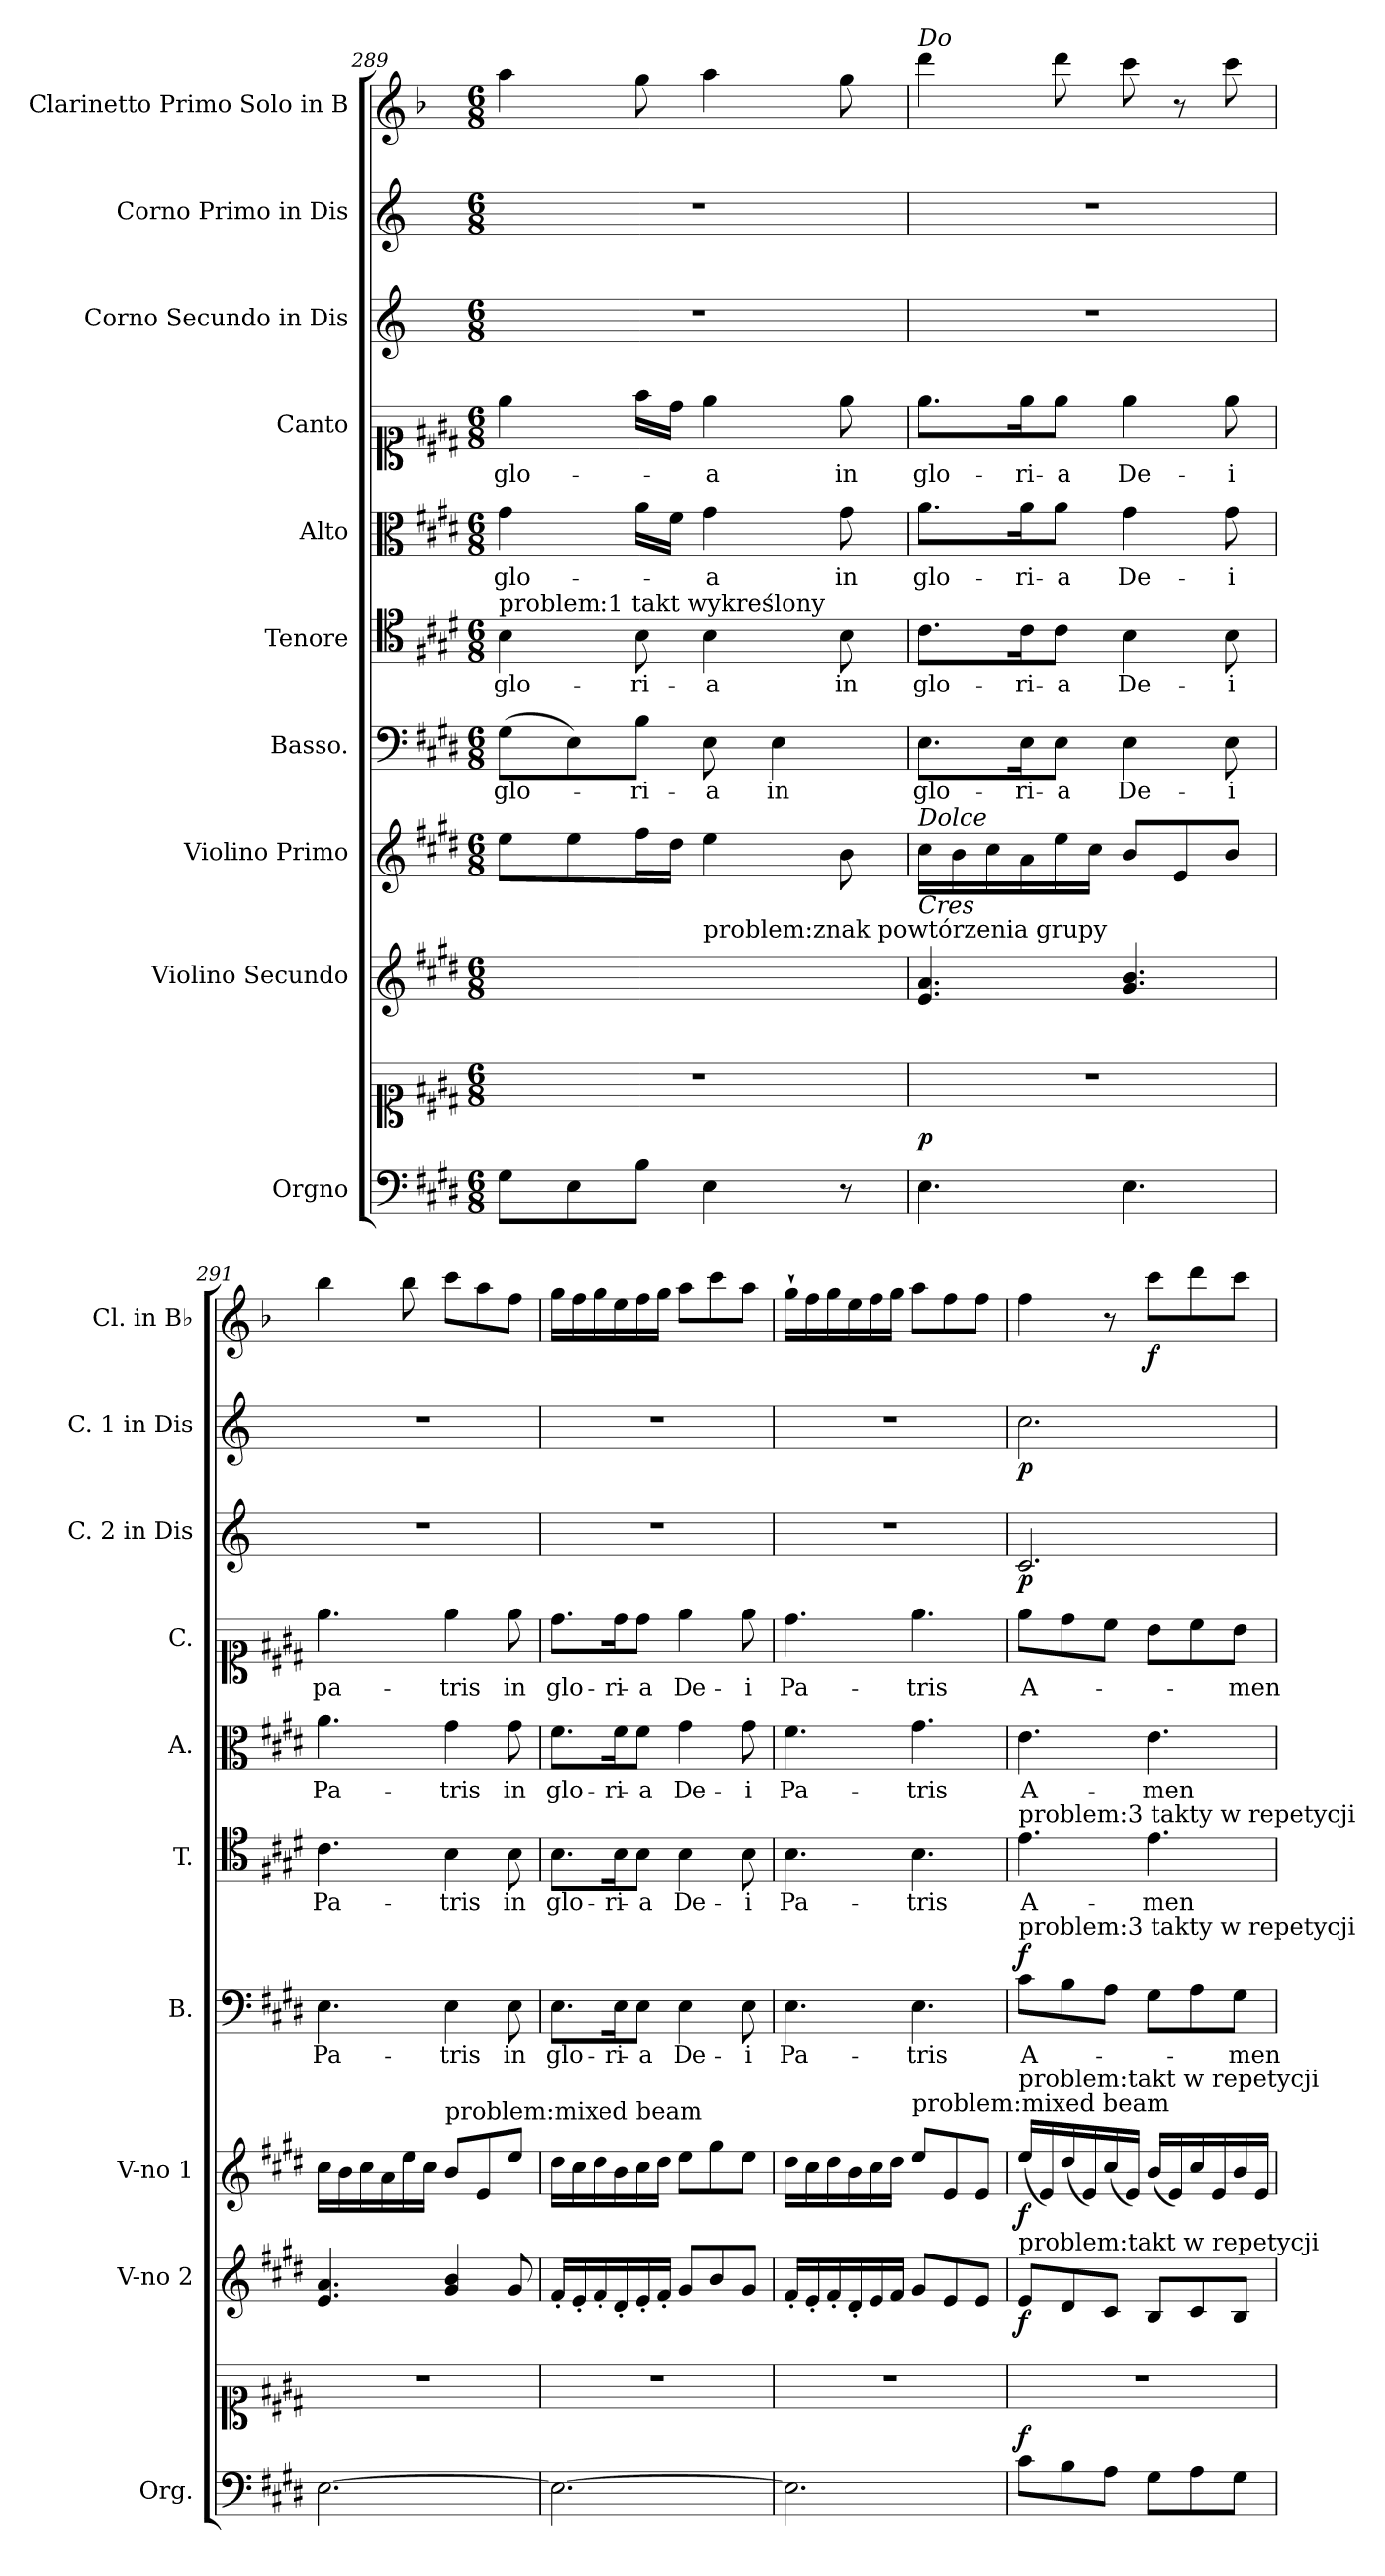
**kern	**kern	**dynam	**kern	**dynam	**kern	**dynam	**kern	**text	**dynam	**kern	**text	**kern	**text	**kern	**text	**kern	**dynam	**kern	**dynam	**kern	**dynam
*part10	*part10	*part10	*part9	*part9	*part8	*part8	*part7	*part7	*part7	*part6	*part6	*part5	*part5	*part4	*part4	*part3	*part3	*part2	*part2	*part1	*part1
*staff11	*staff10	*staff10/11	*staff9	*staff9	*staff8	*staff8	*staff7	*staff7	*staff7	*staff6	*staff6	*staff5	*staff5	*staff4	*staff4	*staff3	*staff3	*staff2	*staff2	*staff1	*staff1
*I"Orgno	*	*	*I"Violino Secundo	*	*I"Violino Primo	*	*I"Basso.	*	*	*I"Tenore	*	*I"Alto	*	*I"Canto	*	*I"Corno Secundo in Dis	*	*I"Corno Primo in Dis	*	*I"Clarinetto Primo Solo in B	*
*I'Org.	*	*	*I'V-no 2	*	*I'V-no 1	*	*I'B.	*	*	*I'T.	*	*I'A.	*	*I'C.	*	*I'C. 2 in Dis	*	*I'C. 1 in Dis	*	*I'Cl. in B♭	*
*clefF4	*clefC1	*	*clefG2	*	*clefG2	*	*clefF4	*	*	*clefC4	*	*clefC3	*	*clefC1	*	*clefG2	*	*clefG2	*	*clefG2	*
*	*	*	*	*	*	*	*	*	*	*	*	*	*	*	*	*ITrd5c8	*	*ITrd5c8	*	*ITrd1c1	*
*k[f#c#g#d#]	*k[f#c#g#d#]	*	*k[f#c#g#d#]	*	*k[f#c#g#d#]	*	*k[f#c#g#d#]	*	*	*k[f#c#g#d#]	*	*k[f#c#g#d#]	*	*k[f#c#g#d#]	*	*k[f#c#g#d#]	*	*k[f#c#g#d#]	*	*k[f#c#g#d#]	*
*M6/8	*M6/8	*	*M6/8	*	*M6/8	*	*M6/8	*	*	*M6/8	*	*M6/8	*	*M6/8	*	*M6/8	*	*M6/8	*	*M6/8	*
=289	=289	=289	=289	=289	=289	=289	=289	=289	=289	=289	=289	=289	=289	=289	=289	=289	=289	=289	=289	=289	=289
!	!	!	!	!	!	!	!	!	!	!LO:TX:a:t=problem&colon;1 takt wykreślony	!	!	!	!	!	!	!	!	!	!	!
8G#L	2.r	.	16g#yy 16bLL	.	8eeL	.	(8G#L	glo-	.	4B	glo-	4g#	glo-	4ee	glo-	2.r	.	2.r	.	4gg#	.
.	.	.	16g#yy 16b	.	.	.	.	.	.	.	.	.	.	.	.	.	.	.	.	.	.
8E	.	.	16g#yy 16b	.	8ee	.	8E)	.	.	.	.	.	.	.	.	.	.	.	.	.	.
.	.	.	16g#yy 16b	.	.	.	.	.	.	.	.	.	.	.	.	.	.	.	.	.	.
8BJ	.	.	16f#yy 16b	.	16ff#L	.	8BJ	-ri-	.	8B	-ri-	16aLL	.	16ff#LL	.	.	.	.	.	8ff#	.
.	.	.	16f#yy 16bJJ	.	16dd#JJ	.	.	.	.	.	.	16f#JJ	.	16dd#JJ	.	.	.	.	.	.	.
!	!	!	!LO:TX:a:t=problem&colon;znak powtórzenia grupy	!	!	!	!	!	!	!	!	!	!	!	!	!	!	!	!	!	!
4E	.	.	16g#yy 16bLL	.	4ee	.	8E	-a	.	4B	-a	4g#	-a	4ee	-a	.	.	.	.	4gg#	.
.	.	.	16g#yy 16b	.	.	.	.	.	.	.	.	.	.	.	.	.	.	.	.	.	.
.	.	.	16g#yy 16b	.	.	.	4E	in	.	.	.	.	.	.	.	.	.	.	.	.	.
.	.	.	16g#yy 16b	.	.	.	.	.	.	.	.	.	.	.	.	.	.	.	.	.	.
8r	.	.	16f#yy 16b	.	8b	.	.	.	.	8B	in	8g#	in	8ee	in	.	.	.	.	8ff#	.
.	.	.	16f#yy 16bJJ	.	.	.	.	.	.	.	.	.	.	.	.	.	.	.	.	.	.
=290	=290	=290	=290	=290	=290	=290	=290	=290	=290	=290	=290	=290	=290	=290	=290	=290	=290	=290	=290	=290	=290
!	!	!	!	!	!	!	!	!	!	!	!	!	!	!	!	!	!	!	!	!LO:TX:a:i:t=Do	!
!	!	!	!	!	!LO:TX:a:i:t=Dolce	!	!	!	!	!	!	!	!	!	!	!	!	!	!	!	!
!	!	!	!LO:TX:a:i:t=Cres	!	!	!	!	!	!	!	!	!	!	!	!	!	!	!	!	!	!
4.E	2.r	p	4.e 4.a	.	16cc#LL	.	8.EL	glo-	.	8.c#L	glo-	8.aL	glo-	8.eeL	glo-	2.r	.	2.r	.	4ccc#	.
.	.	.	.	.	16b	.	.	.	.	.	.	.	.	.	.	.	.	.	.	.	.
.	.	.	.	.	16cc#	.	.	.	.	.	.	.	.	.	.	.	.	.	.	.	.
.	.	.	.	.	16a	.	16EK	-ri-	.	16c#K	-ri-	16aK	-ri-	16eeK	-ri-	.	.	.	.	.	.
.	.	.	.	.	16ee	.	8EJ	-a	.	8c#J	-a	8aJ	-a	8eeJ	-a	.	.	.	.	8ccc#	.
.	.	.	.	.	16cc#JJ	.	.	.	.	.	.	.	.	.	.	.	.	.	.	.	.
4.E	.	.	4.g# 4.b	.	8bL	.	4E	De-	.	4B	De-	4g#	De-	4ee	De-	.	.	.	.	8bb	.
.	.	.	.	.	8e	.	.	.	.	.	.	.	.	.	.	.	.	.	.	8r	.
.	.	.	.	.	8bJ	.	8E	-i	.	8B	-i	8g#	-i	8ee	-i	.	.	.	.	8bb	.
=291	=291	=291	=291	=291	=291	=291	=291	=291	=291	=291	=291	=291	=291	=291	=291	=291	=291	=291	=291	=291	=291
[2.E	2.r	.	4.e 4.a	.	16cc#LL	.	4.E	Pa-	.	4.c#	Pa-	4.a	Pa-	4.ee	pa-	2.r	.	2.r	.	4aa	.
.	.	.	.	.	16b	.	.	.	.	.	.	.	.	.	.	.	.	.	.	.	.
.	.	.	.	.	16cc#	.	.	.	.	.	.	.	.	.	.	.	.	.	.	.	.
.	.	.	.	.	16a	.	.	.	.	.	.	.	.	.	.	.	.	.	.	.	.
.	.	.	.	.	16ee	.	.	.	.	.	.	.	.	.	.	.	.	.	.	8aa	.
.	.	.	.	.	16cc#JJ	.	.	.	.	.	.	.	.	.	.	.	.	.	.	.	.
!	!	!	!	!	!LO:TX:a:t=problem&colon;mixed beam	!	!	!	!	!	!	!	!	!	!	!	!	!	!	!	!
.	.	.	4g# 4b	.	8bL	.	4E	-tris	.	4B	-tris	4g#	-tris	4ee	-tris	.	.	.	.	8bbL	.
.	.	.	.	.	8e	.	.	.	.	.	.	.	.	.	.	.	.	.	.	8gg#	.
.	.	.	8g#	.	8eeJ	.	8E	in	.	8B	in	8g#	in	8ee	in	.	.	.	.	8eeJ	.
=292	=292	=292	=292	=292	=292	=292	=292	=292	=292	=292	=292	=292	=292	=292	=292	=292	=292	=292	=292	=292	=292
2.E_	2.r	.	16f#'LL	.	16dd#LL	.	8.EL	glo-	.	8.BL	glo-	8.f#L	glo-	8.dd#L	glo-	2.r	.	2.r	.	16ff#LL	.
.	.	.	16e'	.	16cc#	.	.	.	.	.	.	.	.	.	.	.	.	.	.	16ee	.
.	.	.	16f#'	.	16dd#	.	.	.	.	.	.	.	.	.	.	.	.	.	.	16ff#	.
.	.	.	16d#'	.	16b	.	16EK	-ri-	.	16BK	-ri-	16f#K	-ri-	16dd#K	-ri-	.	.	.	.	16dd#	.
.	.	.	16e'	.	16cc#	.	8EJ	-a	.	8BJ	-a	8f#J	-a	8dd#J	-a	.	.	.	.	16ee	.
.	.	.	16f#'JJ	.	16dd#JJ	.	.	.	.	.	.	.	.	.	.	.	.	.	.	16ff#JJ	.
.	.	.	8g#L	.	8eeL	.	4E	De-	.	4B	De-	4g#	De-	4ee	De-	.	.	.	.	8gg#L	.
.	.	.	8b	.	8gg#	.	.	.	.	.	.	.	.	.	.	.	.	.	.	8bb	.
.	.	.	8g#J	.	8eeJ	.	8E	-i	.	8B	-i	8g#	-i	8ee	-i	.	.	.	.	8gg#J	.
=293	=293	=293	=293	=293	=293	=293	=293	=293	=293	=293	=293	=293	=293	=293	=293	=293	=293	=293	=293	=293	=293
2.E]	2.r	.	16f#'LL	.	16dd#LL	.	4.E	Pa-	.	4.B	Pa-	4.f#	Pa-	4.dd#	Pa-	2.r	.	2.r	.	16ff#`LL	.
.	.	.	16e'	.	16cc#	.	.	.	.	.	.	.	.	.	.	.	.	.	.	16ee	.
.	.	.	16f#'	.	16dd#	.	.	.	.	.	.	.	.	.	.	.	.	.	.	16ff#	.
.	.	.	16d#'	.	16b	.	.	.	.	.	.	.	.	.	.	.	.	.	.	16dd#	.
.	.	.	16e	.	16cc#	.	.	.	.	.	.	.	.	.	.	.	.	.	.	16ee	.
.	.	.	16f#JJ	.	16dd#JJ	.	.	.	.	.	.	.	.	.	.	.	.	.	.	16ff#JJ	.
!	!	!	!	!	!LO:TX:a:t=problem&colon;mixed beam	!	!	!	!	!	!	!	!	!	!	!	!	!	!	!	!
.	.	.	8g#L	.	8eeL	.	4.E	-tris	.	4.B	-tris	4.g#	-tris	4.ee	-tris	.	.	.	.	8gg#L	.
.	.	.	8e	.	8e	.	.	.	.	.	.	.	.	.	.	.	.	.	.	8ee	.
.	.	.	8eJ	.	8eJ	.	.	.	.	.	.	.	.	.	.	.	.	.	.	8eeJ	.
=294	=294	=294	=294	=294	=294	=294	=294	=294	=294	=294	=294	=294	=294	=294	=294	=294	=294	=294	=294	=294	=294
!	!	!	!	!	!	!	!	!	!	!LO:TX:a:t=problem&colon;3 takty w repetycji	!	!	!	!	!	!	!	!	!	!	!
!	!	!	!	!	!	!	!LO:TX:a:t=problem&colon;3 takty w repetycji	!	!	!	!	!	!	!	!	!	!	!	!	!	!
!	!	!	!	!	!LO:TX:a:t=problem&colon;takt w repetycji	!	!	!	!	!	!	!	!	!	!	!	!	!	!	!	!
!	!	!	!LO:TX:a:t=problem&colon;takt w repetycji	!	!	!	!	!	!	!	!	!	!	!	!	!	!	!	!	!	!
!	!	!	!	!	!	!	!	!	!LO:DY:a	!	!	!	!	!	!	!	!	!	!	!	!
8c#L	2.r	f	8eL	f	(16eeLL	f	8c#L	A-	f	4.e	A-	4.e	A-	8eeL	A-	2.E	p	2.e	p	4ee	.
.	.	.	.	.	16e)	.	.	.	.	.	.	.	.	.	.	.	.	.	.	.	.
8B	.	.	8d#	.	(16dd#	.	8B	.	.	.	.	.	.	8dd#	.	.	.	.	.	.	.
.	.	.	.	.	16e)	.	.	.	.	.	.	.	.	.	.	.	.	.	.	.	.
8AJ	.	.	8c#J	.	(16cc#	.	8AJ	.	.	.	.	.	.	8cc#J	.	.	.	.	.	8r	.
.	.	.	.	.	16eJJ)	.	.	.	.	.	.	.	.	.	.	.	.	.	.	.	.
8G#L	.	.	8BL	.	(16bLL	.	8G#L	.	.	4.e	-men	4.e	-men	8bL	.	.	.	.	.	8bbL	f
.	.	.	.	.	16e)	.	.	.	.	.	.	.	.	.	.	.	.	.	.	.	.
8A	.	.	8c#	.	16cc#	.	8A	.	.	.	.	.	.	8cc#	.	.	.	.	.	8ccc#	.
.	.	.	.	.	16e	.	.	.	.	.	.	.	.	.	.	.	.	.	.	.	.
8G#J	.	.	8BJ	.	16b	.	8G#J	-men	.	.	.	.	.	8bJ	-men	.	.	.	.	8bbJ	.
.	.	.	.	.	16eJJ	.	.	.	.	.	.	.	.	.	.	.	.	.	.	.	.
=	=	=	=	=	=	=	=	=	=	=	=	=	=	=	=	=	=	=	=	=	=
*-	*-	*-	*-	*-	*-	*-	*-	*-	*-	*-	*-	*-	*-	*-	*-	*-	*-	*-	*-	*-	*-
